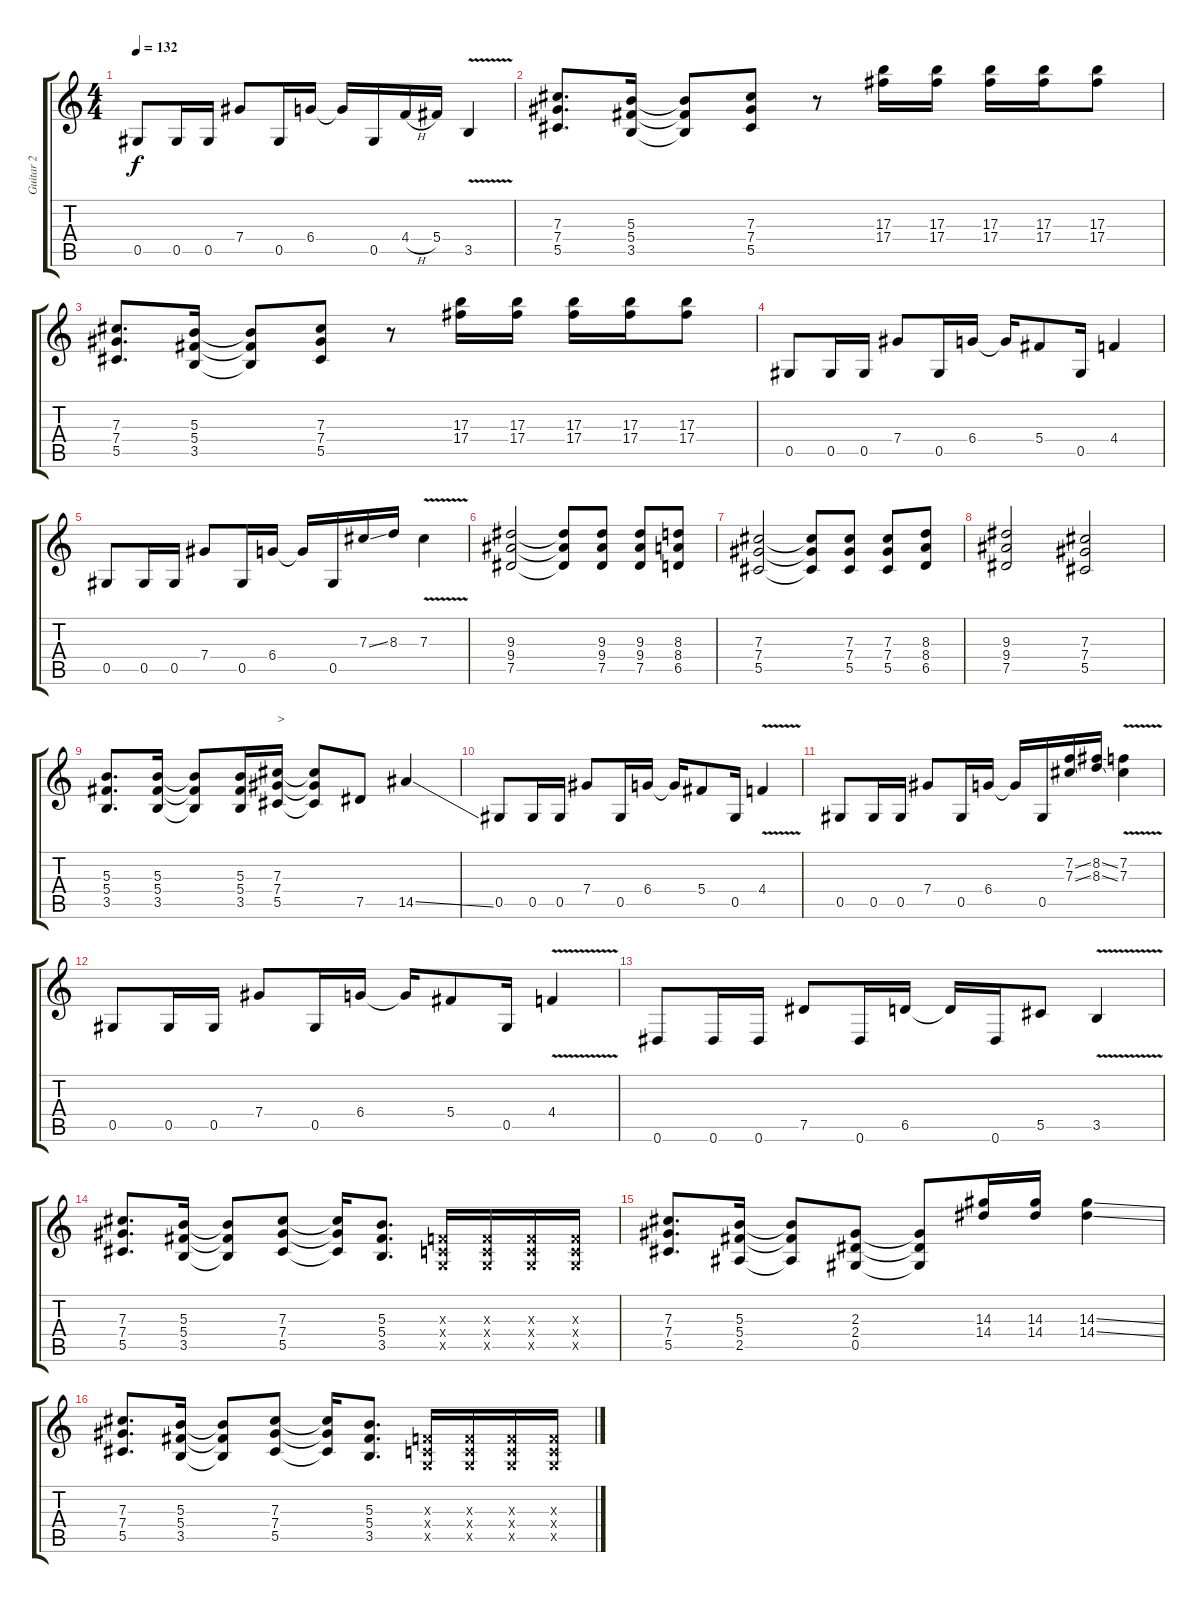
\track ("Guitar 2" "Guitar 2") {instrument distortionguitar}
\staff {score tabs}
\tuning (Eb4 Bb3 Gb3 Db3 Ab2 Eb2) {hide}
\ts (4 4)
\tempo 132
\clef g2
\ks c
0.5.8{dy f} 0.5.16 0.5.16 7.4.8 0.5.16 6.4.16 6.4{t}.16 0.5.16 4.4{h}.16 5.4.16 3.5{v}.4 |
(7.3 7.4 5.5).8{d} (5.3 5.4 3.5).16 (5.3{t} 5.4{t} 3.5{t}).8 (7.3 7.4 5.5).8 r.8 (17.3 17.4).16 (17.3 17.4).16 (17.3 17.4).16 (17.3 17.4).16 (17.3 17.4).8 |
(7.3 7.4 5.5).8{d} (5.3 5.4 3.5).16 (5.3{t} 5.4{t} 3.5{t}).8 (7.3 7.4 5.5).8 r.8 (17.3 17.4).16 (17.3 17.4).16 (17.3 17.4).16 (17.3 17.4).16 (17.3 17.4).8 |
0.5.8 0.5.16 0.5.16 7.4.8 0.5.16 6.4.16 6.4{t}.16 5.4.8 0.5.16 4.4.4 |
0.5.8 0.5.16 0.5.16 7.4.8 0.5.16 6.4.16 6.4{t}.16 0.5.16 7.3{ss}.16 8.3.16 7.3{v}.4 |
(9.3 9.4 7.5).2 (9.3{t} 9.4{t} 7.5{t}).8 (9.3 9.4 7.5).8 (9.3 9.4 7.5).8 (8.3 8.4 6.5).8 |
(7.3 7.4 5.5).2 (7.3{t} 7.4{t} 5.5{t}).8 (7.3 7.4 5.5).8 (7.3 7.4 5.5).8 (8.3 8.4 6.5).8 |
(9.3 9.4 7.5).2 (7.3 7.4 5.5).2 |
(5.3 5.4 3.5).8{d} (5.3 5.4 3.5).16 (5.3{t} 5.4{t} 3.5{t}).8 (5.3 5.4 3.5).16 (7.3 7.4 5.5).16{txt ">"} (7.3{t} 7.4{t} 5.5{t}).8 7.5.8 14.5{ss}.4 |
0.5.8 0.5.16 0.5.16 7.4.8 0.5.16 6.4.16 6.4{t}.16 5.4.8 0.5.16 4.4{v}.4 |
0.5.8 0.5.16 0.5.16 7.4.8 0.5.16 6.4.16 6.4{t}.16 0.5.16 (7.2{ss} 7.3{ss}).16 (8.2{ss} 8.3{ss}).16 (7.2{v} 7.3{v}).4 |
0.5.8 0.5.16 0.5.16 7.4.8 0.5.16 6.4.16 6.4{t}.16 5.4.8 0.5.16 4.4{v}.4 |
0.6.8 0.6.16 0.6.16 7.5.8 0.6.16 6.5.16 6.5{t}.16 0.6.16 5.5.8 3.5{v}.4 |
(7.3 7.4 5.5).8{d} (5.3 5.4 3.5).16 (5.3{t} 5.4{t} 3.5{t}).8 (7.3 7.4 5.5).8 (7.3{t} 7.4{t} 5.5{t}).16 (5.3 5.4 3.5).8{d} (-1.3{x} -1.4{x} -1.5{x}).16 (-1.3{x} -1.4{x} -1.5{x}).16 (-1.3{x} -1.4{x} -1.5{x}).16 (-1.3{x} -1.4{x} -1.5{x}).16 |
(7.3 7.4 5.5).8{d} (5.3 5.4 2.5).16 (5.3{t} 5.4{t} 2.5{t}).8 (2.3 2.4 0.5).8 (2.3{t} 2.4{t} 0.5{t}).8 (14.3 14.4).16 (14.3 14.4).16 (14.3{ss} 14.4{ss}).4 |
(7.3 7.4 5.5).8{d} (5.3 5.4 3.5).16 (5.3{t} 5.4{t} 3.5{t}).8 (7.3 7.4 5.5).8 (7.3{t} 7.4{t} 5.5{t}).16 (5.3 5.4 3.5).8{d} (-1.3{x} -1.4{x} -1.5{x}).16 (-1.3{x} -1.4{x} -1.5{x}).16 (-1.3{x} -1.4{x} -1.5{x}).16 (-1.3{x} -1.4{x} -1.5{x}).16
